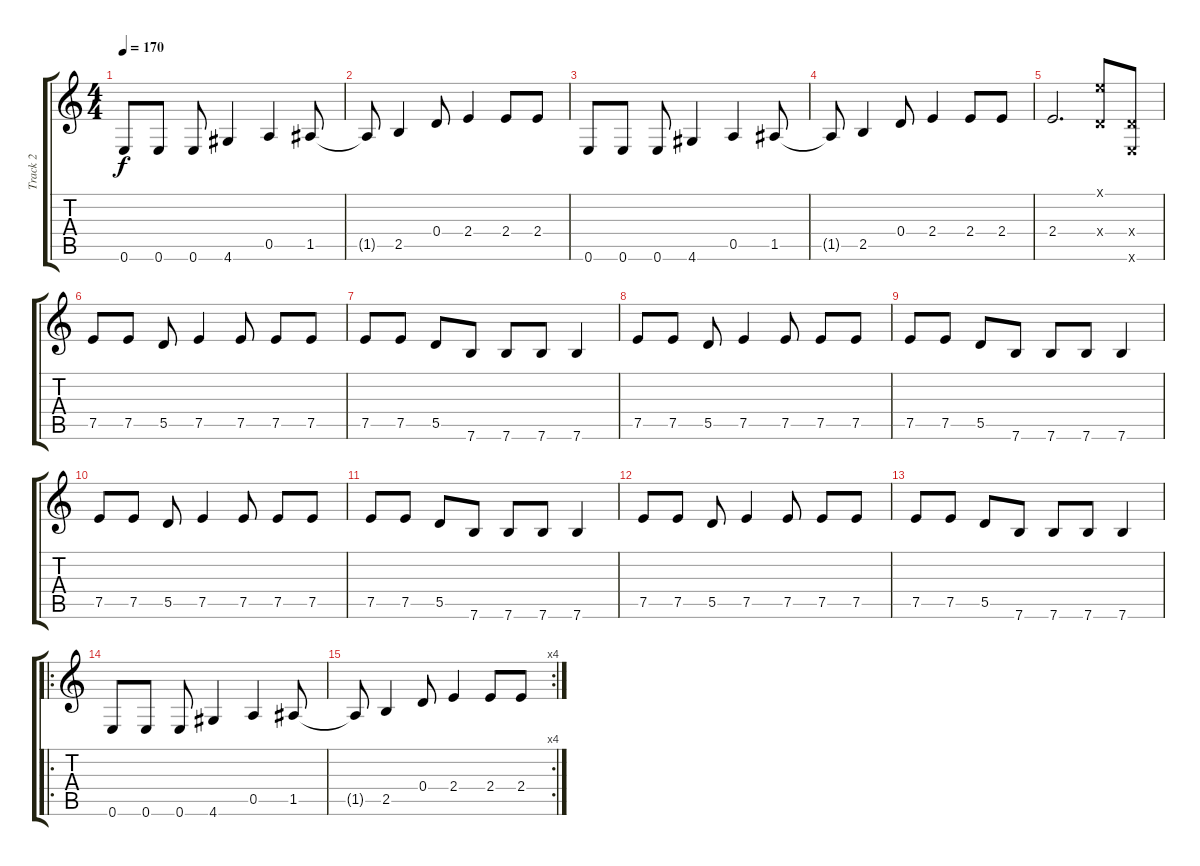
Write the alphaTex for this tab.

\track ("Track 2" "Track 2") {instrument electricbasspick}
\staff {score tabs}
\tuning (E4 B3 G3 D3 A2 E2) {hide}
\ts (4 4)
\tempo 170
\clef g2
\ks c
0.6.8{dy f} 0.6.8 0.6.8 4.6.4 0.5.4 1.5.8 |
1.5{t}.8 2.5.4 0.4.8 2.4.4 2.4.8 2.4.8 |
0.6.8 0.6.8 0.6.8 4.6.4 0.5.4 1.5.8 |
1.5{t}.8 2.5.4 0.4.8 2.4.4 2.4.8 2.4.8 |
2.4.2{d} (0.1{x} 0.4{x}).8 (0.4{x} 0.6{x}).8 |
7.5.8 7.5.8 5.5.8 7.5.4 7.5.8 7.5.8 7.5.8 |
7.5.8 7.5.8 5.5.8 7.6.8 7.6.8 7.6.8 7.6.4 |
7.5.8 7.5.8 5.5.8 7.5.4 7.5.8 7.5.8 7.5.8 |
7.5.8 7.5.8 5.5.8 7.6.8 7.6.8 7.6.8 7.6.4 |
7.5.8 7.5.8 5.5.8 7.5.4 7.5.8 7.5.8 7.5.8 |
7.5.8 7.5.8 5.5.8 7.6.8 7.6.8 7.6.8 7.6.4 |
7.5.8 7.5.8 5.5.8 7.5.4 7.5.8 7.5.8 7.5.8 |
7.5.8 7.5.8 5.5.8 7.6.8 7.6.8 7.6.8 7.6.4 |
\ro
0.6.8 0.6.8 0.6.8 4.6.4 0.5.4 1.5.8 |
\rc 4
1.5{t}.8 2.5.4 0.4.8 2.4.4 2.4.8 2.4.8
